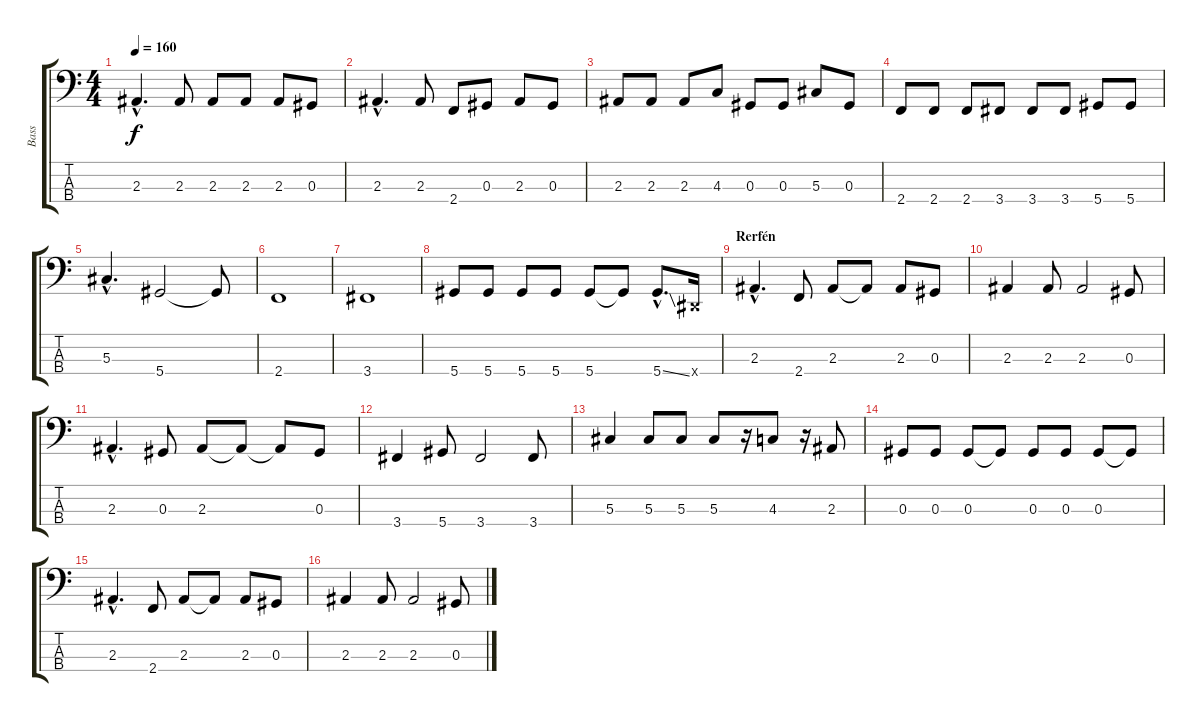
\track ("Bass" "Bass") {instrument slapbass2}
\staff {score tabs}
\tuning (Gb2 Db2 Ab1 Eb1) {hide}
\ts (4 4)
\tempo 160
\clef f4
\ks c
2.3{hac}.4{d dy f} 2.3.8 2.3.8 2.3.8 2.3.8 0.3.8 |
2.3{hac}.4{d} 2.3.8 2.4.8 0.3.8 2.3.8 0.3.8 |
2.3.8 2.3.8 2.3.8 4.3.8 0.3.8 0.3.8 5.3.8 0.3.8 |
2.4.8 2.4.8 2.4.8 3.4.8 3.4.8 3.4.8 5.4.8 5.4.8 |
5.3{hac}.4{d} 5.4.2 5.4{t}.8 |
2.4.1 |
3.4.1 |
5.4.8 5.4.8 5.4.8 5.4.8 5.4.8 5.4{t}.8 5.4{ss hac}.8{d} 0.4{x}.16 |
\section ("" "Rerfén")
2.3{hac}.4{d} 2.4.8 2.3.8 2.3{t}.8 2.3.8 0.3.8 |
2.3.4 2.3.8 2.3.2 0.3.8 |
2.3{hac}.4{d} 0.3.8 2.3.8 2.3{t}.8 2.3{t}.8 0.3.8 |
3.4.4 5.4.8 3.4.2 3.4.8 |
5.3.4 5.3.8 5.3.8 5.3.8 r.16 4.3.8 r.16 2.3.8 |
0.3.8 0.3.8 0.3.8 0.3{t}.8 0.3.8 0.3.8 0.3.8 0.3{t}.8 |
2.3{hac}.4{d} 2.4.8 2.3.8 2.3{t}.8 2.3.8 0.3.8 |
2.3.4 2.3.8 2.3.2 0.3.8
